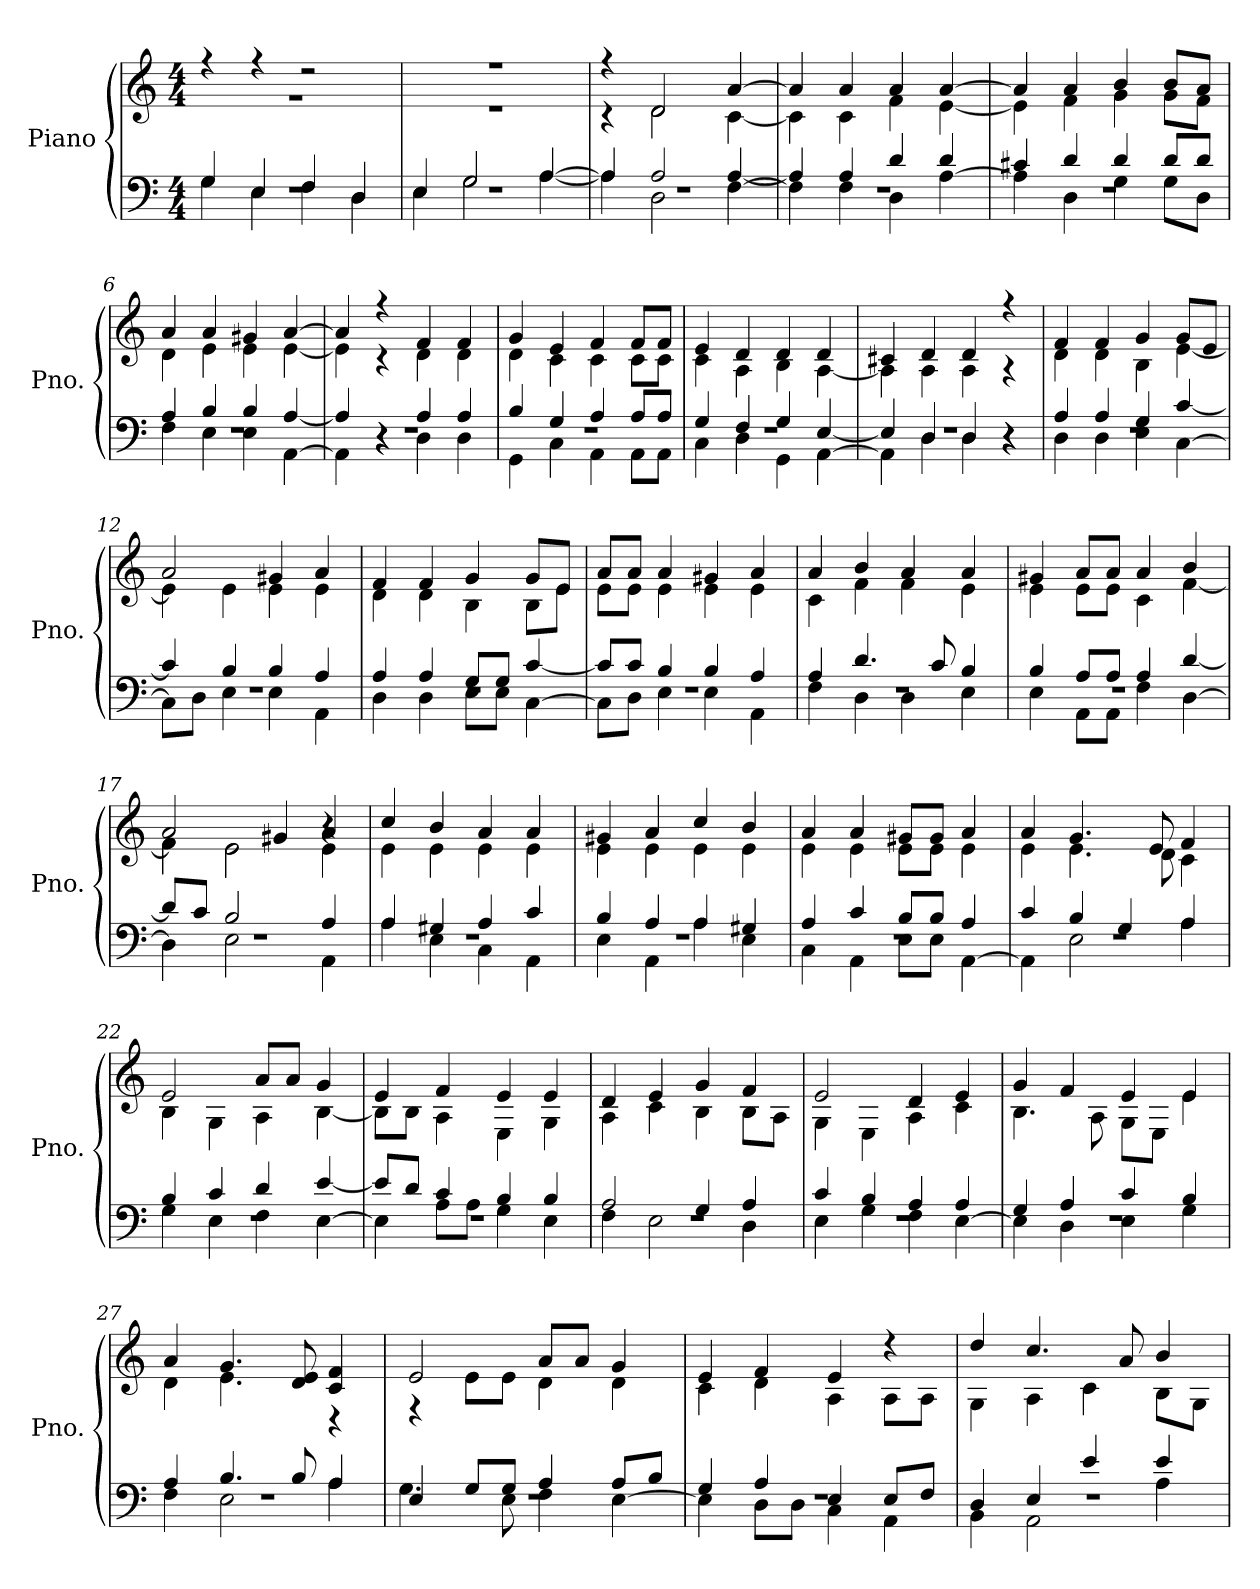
**kern	**kern
*part1	*part1
*staff2	*staff1
*I"Piano	*
*I'Pno.	*
*clefF4	*clefG2
*k[]	*k[]
*C:	*C:
*M4/4	*M4/4
=1	=1
*^	*^
*	*^	*	*
1r	4G/	4G\	4r	1r
.	4E/	4E\	4r	.
.	4F/	4F\	2r	.
.	4D/	4D\	.	.
=2	=2	=2	=2	=2
1r	4E/	4E\	1r	1r
.	2G/	2G\	.	.
.	[4A/	[4A\	.	.
=3	=3	=3	=3	=3
1r	4A/]	4A\]	4r	4r
.	2A/	2D\	2d/	2d\
.	[4A/	[4F\	[4a/	[4c\
=4	=4	=4	=4	=4
1r	4A/]	4F\]	4a/]	4c\]
.	4A/	4F\	4a/	4c\
.	4d/	4D\	4a/	4f\
.	4d/	[4A\	[4a/	[4e\
=5	=5	=5	=5	=5
1r	4c#X/	4A\]	4a/]	4e\]
.	4d/	4D\	4a/	4f\
.	4d/	4G\	4b/	4g\
.	8d/L	8G\L	8b/L	8g\L
.	8d/J	8D\J	8a/J	8f\J
=6	=6	=6	=6	=6
1r	4A/	4F\	4a/	4d\
.	4B/	4E\	4a/	4e\
.	4B/	4E\	4g#X/	4e\
.	[4A/	[4AA\	[4a/	[4e\
=7	=7	=7	=7	=7
1r	4A/]	4AA\]	4a/]	4e\]
.	4r	4r	4r	4r
.	4A/	4D\	4f/	4d\
.	4A/	4D\	4f/	4d\
=8	=8	=8	=8	=8
1r	4B/	4GG\	4g/	4d\
.	4G/	4C\	4e/	4c\
.	4A/	4AA\	4f/	4c\
.	8A/L	8AA\L	8f/L	8c\L
.	8A/J	8AA\J	8f/J	8c\J
!!LO:LB:g=z	!!
=9	=9	=9	=9	=9
1r	4G/	4C\	4e/	4c\
.	4F/	4D\	4d/	4A\
.	4G/	4GG\	4d/	4B\
.	[4E/	[4AA\	4d/	[4A\
=10	=10	=10	=10	=10
1r	4E/]	4AA\]	4c#X/	4A\]
.	4D/	4D\	4d/	4A\
.	4D/	4D\	4d/	4A\
.	4r	4r	4r	4r
=11	=11	=11	=11	=11
1r	4A/	4D\	4f/	4d\
.	4A/	4D\	4f/	4d\
.	4G/	4E\	4g/	4B\
.	[4c/	[4C\	8g/L	[4e\
.	.	.	8e/J	.
=12	=12	=12	=12	=12
1r	4c/]	8C\L]	2a/	4e\]
.	.	8D\J	.	.
.	4B/	4E\	.	4e\
.	4B/	4E\	4g#X/	4e\
.	4A/	4AA\	4a/	4e\
=13	=13	=13	=13	=13
1r	4A/	4D\	4f/	4d\
.	4A/	4D\	4f/	4d\
.	8G/L	8E\L	4g/	4B\
.	8G/J	8E\J	.	.
.	[4c/	[4C\	8g/L	8B\L
.	.	.	8e/J	8e\J
=14	=14	=14	=14	=14
1r	8c/L]	8C\L]	8a/L	8e\L
.	8c/J	8D\J	8a/J	8e\J
.	4B/	4E\	4a/	4e\
.	4B/	4E\	4g#X/	4e\
.	4A/	4AA\	4a/	4e\
=15	=15	=15	=15	=15
1r	4A/	4F\	4a/	4c\
.	4.d/	4D\	4b/	4f\
.	.	4D\	4a/	4f\
.	8c/	.	.	.
.	4B/	4E\	4a/	4e\
!!LO:LB:g=z	!!
=16	=16	=16	=16	=16
1r	4B/	4E\	4g#X/	4e\
.	8A/L	8AA\L	8a/L	8e\L
.	8A/J	8AA\J	8a/J	8e\J
.	4A/	4F\	4a/	4c\
.	[4d/	[4D\	4b/	[4f\
=17	=17	=17	=17	=17
*	*	*	*	*^
1r	8d/L]	4D\]	2a/	4f\	4f\]
.	8c/J	.	.	.	.
.	2B/	2E\	.	2e\	2e\
.	.	.	4g#X/	.	.
.	4A/	4AA\	4a/	4e\	4r
*	*	*	*	*v	*v
=18	=18	=18	=18	=18
1r	4A/	4A\	4cc/	4e\
.	4G#X/	4E\	4b/	4e\
.	4A/	4C\	4a/	4e\
.	4c/	4AA\	4a/	4e\
=19	=19	=19	=19	=19
1r	4B/	4E\	4g#X/	4e\
.	4A/	4AA\	4a/	4e\
.	4A/	4A\	4cc/	4e\
.	4G#X/	4E\	4b/	4e\
=20	=20	=20	=20	=20
1r	4A/	4C\	4a/	4e\
.	4c/	4AA\	4a/	4e\
.	8B/L	8E\L	8g#X/L	8e\L
.	8B/J	8E\J	8g#/J	8e\J
.	4A/	[4AA\	4a/	4e\
=21	=21	=21	=21	=21
1r	4c/	4AA\]	4a/	4e\
.	4B/	2E\	4.g/	4.e\
.	4G/	.	.	.
.	.	.	8e/	8d\
.	4A/	4A\	4f/	4c\
=22	=22	=22	=22	=22
1r	4B/	4G\	2e/	4B\
.	4c/	4E\	.	4G\
.	4d/	4F\	8a/L	4A\
.	.	.	8a/J	.
.	[4e/	[4E\	4g/	[4B\
!!LO:LB:g=z	!!
=23	=23	=23	=23	=23
1r	8e/L]	4E\]	4e/	8B\L]
.	8d/J	.	.	8B\J
.	4c/	8A\L	4f/	4A\
.	.	8A\J	.	.
.	4B/	4G\	4e/	4E\
.	4B/	4E\	4e/	4G\
=24	=24	=24	=24	=24
1r	2A/	4F\	4d/	4A\
.	.	2E\	4e/	4c\
.	4G/	.	4g/	4B\
.	4A/	4D\	4f/	8B\L
.	.	.	.	8A\J
=25	=25	=25	=25	=25
1r	4c/	4E\	2e/	4G\
.	4B/	4G\	.	4E\
.	4A/	4F\	4d/	4A\
.	4A/	[4E\	4e/	4c\
=26	=26	=26	=26	=26
1r	4G/	4E\]	4g/	4.B\
.	4A/	4D\	4f/	.
.	.	.	.	8A\
.	4c/	4E\	4e/	8G\L
.	.	.	.	8E\J
.	4B/	4G\	4e/	4e\
=27	=27	=27	=27	=27
1r	4A/	4F\	4a/	4d\
.	4.B/	2E\	4.g/	4.e\
.	8B/	.	8d/ 8e/	8ryy
.	4A/	4A\	4c/ 4f/	4r
=28	=28	=28	=28	=28
1r	4E/	4.G\	2e/	4r
.	8G/L	.	.	8e\L
.	8G/J	8E\	.	8e\J
.	4A/	4F\	8a/L	4d\
.	.	.	8a/J	.
.	8A/L	[4E\	4g/	4d\
.	8B/J	.	.	.
!!LO:LB:g=z	!!
=29	=29	=29	=29	=29
1r	4G/	4E\]	4e/	4c\
.	4A/	8D\L	4f/	4d\
.	.	8D\J	.	.
.	4E/	4C\	4e/	4A\
.	8E/L	4AA\	4r	8A\L
.	8F/J	.	.	8A\J
=30	=30	=30	=30	=30
1r	4D/	4BB\	4dd/	4G\
.	4E/	2AA\	4.cc/	4A\
.	4e/	.	.	4c\
.	.	.	8a/	.
.	4e/	4A\	4b/	8B\L
.	.	.	.	8G\J
*v	*v	*v	*	*
*	*v	*v
=	=
*-	*-
